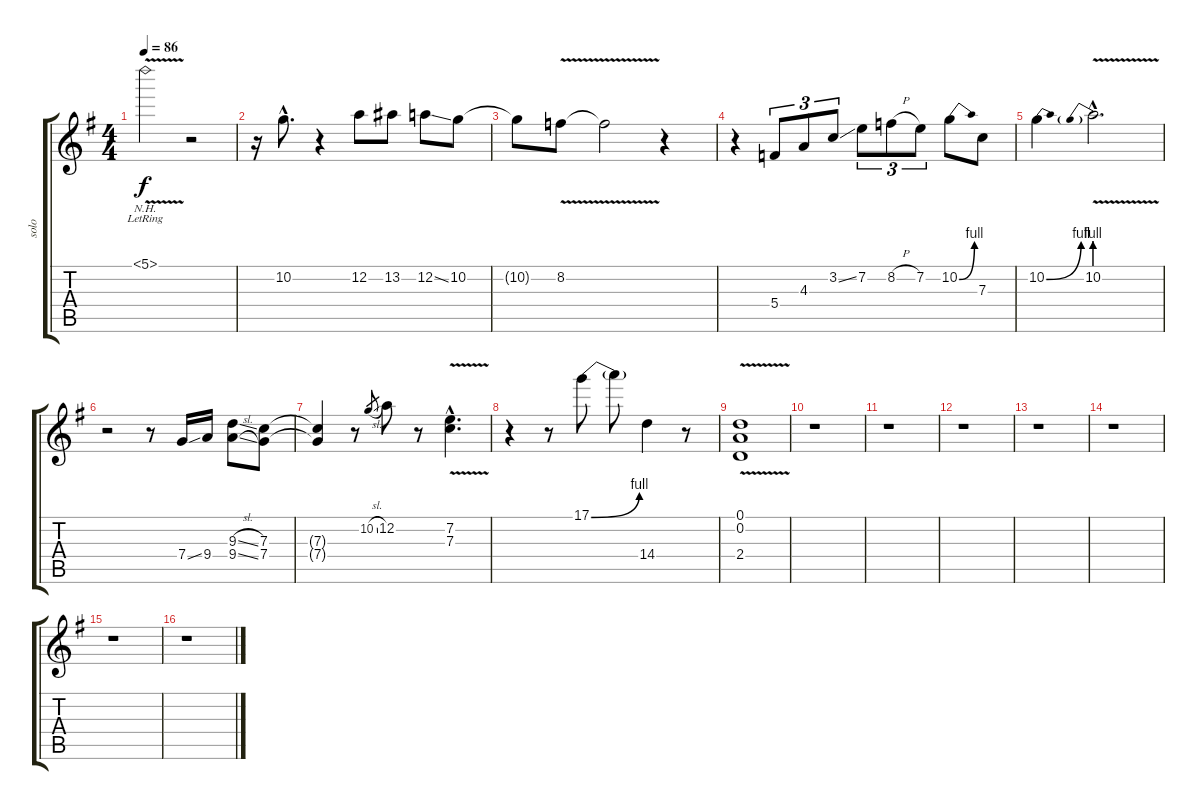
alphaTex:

\track ("solo" "solo") {instrument overdrivenguitar}
\staff {score tabs}
\tuning (D4 A3 F3 C3 G2 D2) {hide}
\ts (4 4)
\tempo 86
\clef g2
\ks g
5.1{nh v lr}.2{dy f} r.2 |
r.16 10.2{hac}.8{d} r.4 12.2.8 13.2.8 12.2{ss}.8 10.2.8 |
10.2{t}.8 8.2{v}.8 8.2{t}.2 r.4 |
r.4 5.4.8{tu (3 2)} 4.3.8{tu (3 2)} 3.2{ss}.8{tu (3 2)} 7.2.8{tu (3 2)} 8.2{h}.8{tu (3 2)} 7.2.8{tu (3 2)} 10.2{be (bend 0 0 60 4)}.8 7.3.8 |
10.2{be (bend 0 0 60 4)}.4 10.2{be (prebend 0 4 60 4) v hac}.2{d} |
r.2 r.8 7.4{ss}.16 9.4.16 (9.3{sl} 9.4{sl}).8 (7.3 7.4).8 |
(7.3{t} 7.4{t}).4 r.8 10.2{sl}.8{gr} 12.2.8 r.8 (7.2{v hac} 7.3{v hac}).4{d} |
r.4 r.8 17.1{be (bend 0 0 60 4)}.8 17.1{t}.8 14.4.4 r.8 |
(0.1{v} 0.2 2.4).1 |
r.1 |
r.1 |
r.1 |
r.1 |
r.1 |
r.1 |
r.1
